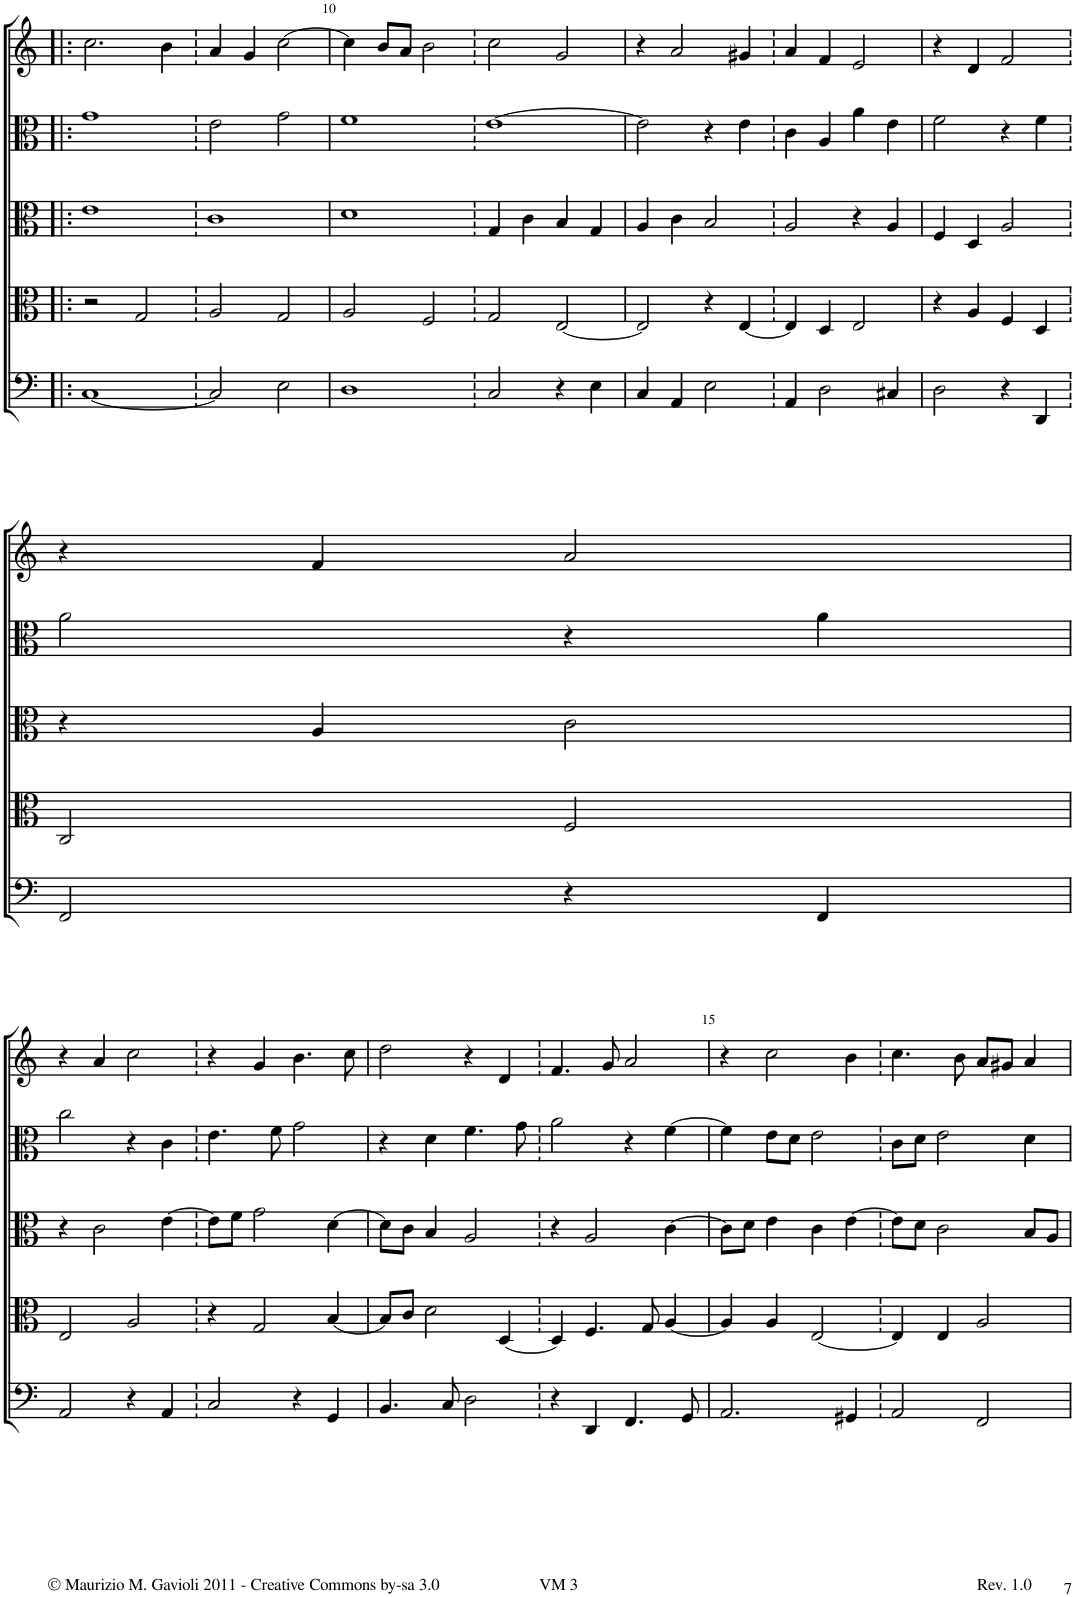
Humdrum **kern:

**kern	**kern	**kern	**kern	**kern
*part5	*part4	*part3	*part2	*part1
*staff5	*staff4	*staff3	*staff2	*staff1
*I"Bassus	*I"Quintus	*I"Tenor	*I"Altus	*I"Cantus
!!LO:PB:g=z
*clefF4	*clefC3	*clefC3	*clefC3	*clefG2
*k[]	*k[]	*k[]	*k[]	*k[]
*M2/2	*M2/2	*M2/2	*M2/2	*M2/2
=9!|:	=9!|:	=9!|:	=9!|:	=9!|:
[1C	2r	1e	1g	2.cc\
.	2G/	.	.	.
.	.	.	.	4b\
=9X9	=9X9	=9X9	=9X9	=9X9
2C/]	2A/	1c	2e\	4a/
.	.	.	.	4g/
2E\	2G/	.	2g\	[2cc\
=10	=10	=10	=10	=10
1D	2A/	1d	1f	4cc\]
.	.	.	.	8b/L
.	.	.	.	8a/J
.	2F/	.	.	2b\
=10X10	=10X10	=10X10	=10X10	=10X10
2C/	2G/	4G/	[1e	2cc\
.	.	4c\	.	.
4r	[2E/	4B/	.	2g/
4E\	.	4G/	.	.
=11	=11	=11	=11	=11
4C/	2E/]	4A/	2e\]	4r
4AA/	.	4c\	.	2a/
2E\	4r	2B/	4r	.
.	[4E/	.	4e\	4g#X/
=11X11	=11X11	=11X11	=11X11	=11X11
4AA/	4E/]	2A/	4c\	4a/
2D\	4D/	.	4A/	4f/
.	2E/	4r	4a\	2e/
4C#X/	.	4A/	4e\	.
=12	=12	=12	=12	=12
2D\	4r	4F/	2f\	4r
.	4A/	4D/	.	4d/
4r	4F/	2A/	4r	2f/
4DD/	4D/	.	4f\	.
!!LO:LB:g=z
=12X12	=12X12	=12X12	=12X12	=12X12
2FF/	2C/	4r	2a\	4r
.	.	4A/	.	4f/
4r	2F/	2c\	4r	2a/
4FF/	.	.	4a\	.
!!LO:LB:g=z
=13	=13	=13	=13	=13
2AA/	2E/	4r	2cc\	4r
.	.	2c\	.	4a/
4r	2A/	.	4r	2cc\
4AA/	.	[4e\	4c\	.
=13X13	=13X13	=13X13	=13X13	=13X13
2C/	4r	8e\L]	4.e\	4r
.	.	8f\J	.	.
.	2G/	2g\	.	4g/
.	.	.	8f\	.
4r	.	.	2g\	4.b\
4GG/	[4B/	[4d\	.	.
.	.	.	.	8cc\
=14	=14	=14	=14	=14
4.BB/	8B/L]	8d\L]	4r	2dd\
.	8c/J	8c\J	.	.
.	2d\	4B/	4d\	.
8C/	.	.	.	.
2D\	.	2A/	4.f\	4r
.	[4D/	.	.	4d/
.	.	.	8g\	.
=14X14	=14X14	=14X14	=14X14	=14X14
4r	4D/]	4r	2a\	4.f/
4DD/	4.F/	2A/	.	.
.	.	.	.	8g/
4.FF/	.	.	4r	2a/
.	8G/	.	.	.
.	[4A/	[4c\	[4f\	.
8GG/	.	.	.	.
=15	=15	=15	=15	=15
2.AA/	4A/]	8c\L]	4f\]	4r
.	.	8d\J	.	.
.	4A/	4e\	8e\L	2cc\
.	.	.	8d\J	.
.	[2E/	4c\	2e\	.
4GG#X/	.	[4e\	.	4b\
=15X15	=15X15	=15X15	=15X15	=15X15
2AA/	4E/]	8e\L]	8c\L	4.cc\
.	.	8d\J	8d\J	.
.	4E/	2c\	2e\	.
.	.	.	.	8b\
2FF/	2A/	.	.	8a/L
.	.	.	.	8g#X/J
.	.	8B/L	4d\	4a/
.	.	8A/J	.	.
=	=	=	=	=
*-	*-	*-	*-	*-
